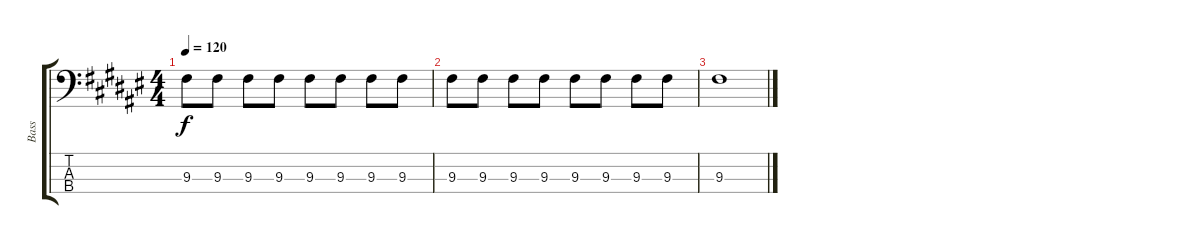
\track ("Bass" "Bass") {instrument electricbassfinger}
\staff {score tabs}
\tuning (G2 D2 A1 E1) {hide}
\ts (4 4)
\tempo 120
\clef f4
\ks f#
9.3.8{dy f} 9.3.8 9.3.8 9.3.8 9.3.8 9.3.8 9.3.8 9.3.8 |
9.3.8 9.3.8 9.3.8 9.3.8 9.3.8 9.3.8 9.3.8 9.3.8 |
9.3.1
